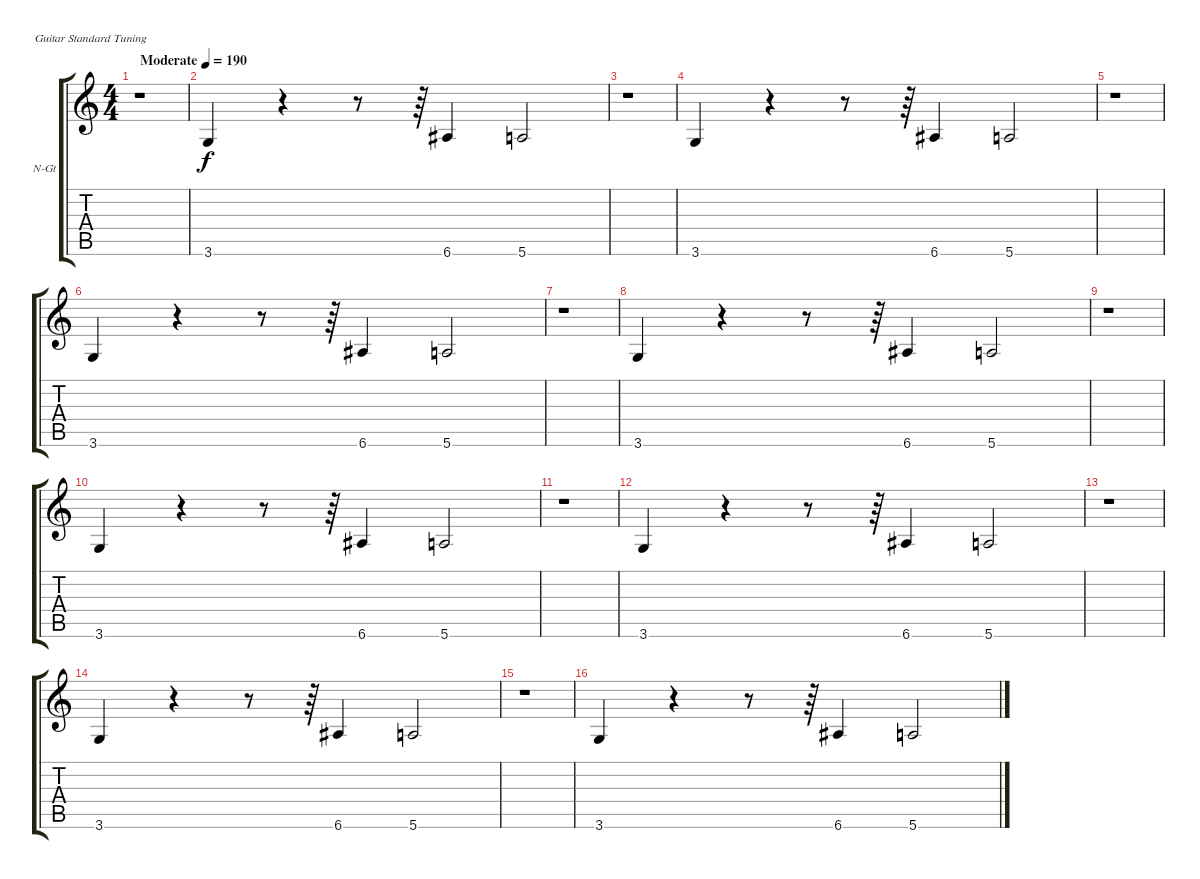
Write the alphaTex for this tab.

\bracketExtendMode groupsimilarinstruments
\firstSystemTrackNameOrientation horizontal
\otherSystemsTrackNameOrientation horizontal
\track ("Gabriela" "N-Gt") {instrument acousticguitarnylon}
\staff {score tabs}
\tuning (E4 B3 G3 D3 A2 E2)
\ts (4 4)
\beaming (8 2 2 2 2)
\tempo (190 "Moderate")
\clef g2
\ks c
r.1{dy f instrument acousticguitarnylon} |
3.6.4 r.4 r.8 r.64 6.6.4 5.6.2 |
r.1 |
3.6.4 r.4 r.8 r.64 6.6.4 5.6.2 |
r.1 |
3.6.4 r.4 r.8 r.64 6.6.4 5.6.2 |
r.1 |
3.6.4 r.4 r.8 r.64 6.6.4 5.6.2 |
r.1 |
3.6.4 r.4 r.8 r.64 6.6.4 5.6.2 |
r.1 |
3.6.4 r.4 r.8 r.64 6.6.4 5.6.2 |
r.1 |
3.6.4 r.4 r.8 r.64 6.6.4 5.6.2 |
r.1 |
3.6.4 r.4 r.8 r.64 6.6.4 5.6.2
